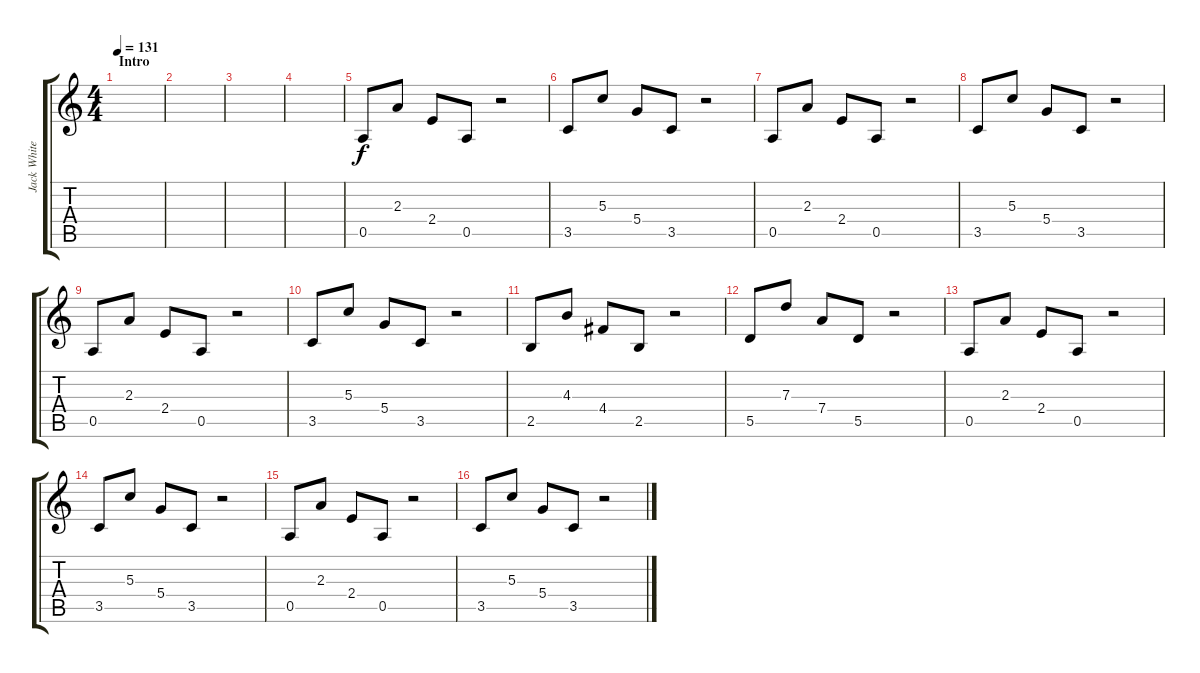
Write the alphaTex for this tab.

\track ("Jack White - Guitar II (Guitar)" "Jack White") {instrument distortionguitar}
\staff {score tabs}
\tuning (E4 B3 G3 D3 A2 E2) {hide}
\ts (4 4)
\section ("" "Intro")
\tempo 131
\clef g2
\ks c
|
|
|
|
0.5.8 2.3.8 2.4.8 0.5.8 r.2 |
3.5.8 5.3.8 5.4.8 3.5.8 r.2 |
0.5.8 2.3.8 2.4.8 0.5.8 r.2 |
3.5.8 5.3.8 5.4.8 3.5.8 r.2 |
0.5.8 2.3.8 2.4.8 0.5.8 r.2 |
3.5.8 5.3.8 5.4.8 3.5.8 r.2 |
2.5.8 4.3.8 4.4.8 2.5.8 r.2 |
5.5.8 7.3.8 7.4.8 5.5.8 r.2 |
0.5.8 2.3.8 2.4.8 0.5.8 r.2 |
3.5.8 5.3.8 5.4.8 3.5.8 r.2 |
0.5.8 2.3.8 2.4.8 0.5.8 r.2 |
3.5.8 5.3.8 5.4.8 3.5.8 r.2
